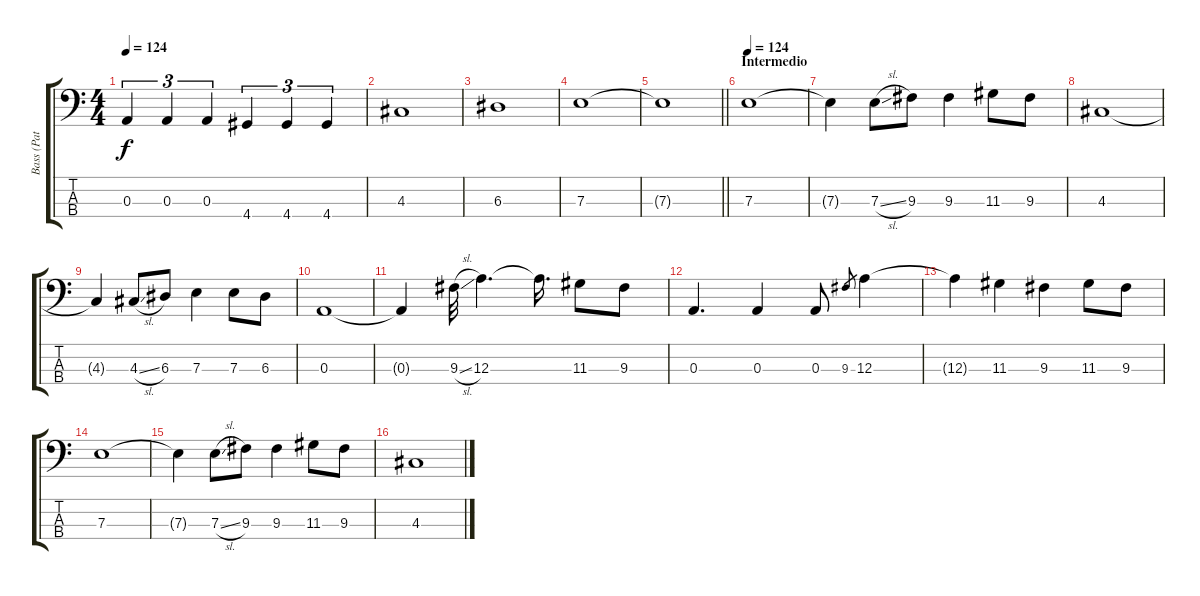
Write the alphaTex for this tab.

\track ("Bass (Pat Aldrich)" "Bass (Pat ") {instrument electricbassfinger}
\staff {score tabs}
\tuning (G2 D2 A1 E1) {hide}
\ts (4 4)
\tempo 124
\clef f4
\ks c
0.3.4{tu (3 2) dy f} 0.3.4{tu (3 2)} 0.3.4{tu (3 2)} 4.4.4{tu (3 2)} 4.4.4{tu (3 2)} 4.4.4{tu (3 2)} |
4.3.1 |
6.3.1 |
7.3.1 |
\barLineRight lightlight
7.3{t}.1 |
\section ("" "Intermedio")
\tempo 124
7.3.1 |
7.3{t}.4 7.3{sl}.8 9.3.8 9.3.4 11.3.8 9.3.8 |
4.3.1 |
4.3{t}.4 4.3{sl}.8 6.3.8 7.3.4 7.3.8 6.3.8 |
0.3.1 |
0.3{t}.4 9.3{sl}.32 12.3.4{d} 12.3{t}.16{d} 11.3.8 9.3.8 |
0.3.4{d} 0.3.4 0.3.8 9.3.8{gr} 12.3.4 |
12.3{t}.4 11.3.4 9.3.4 11.3.8 9.3.8 |
7.3.1 |
7.3{t}.4 7.3{sl}.8 9.3.8 9.3.4 11.3.8 9.3.8 |
4.3.1
